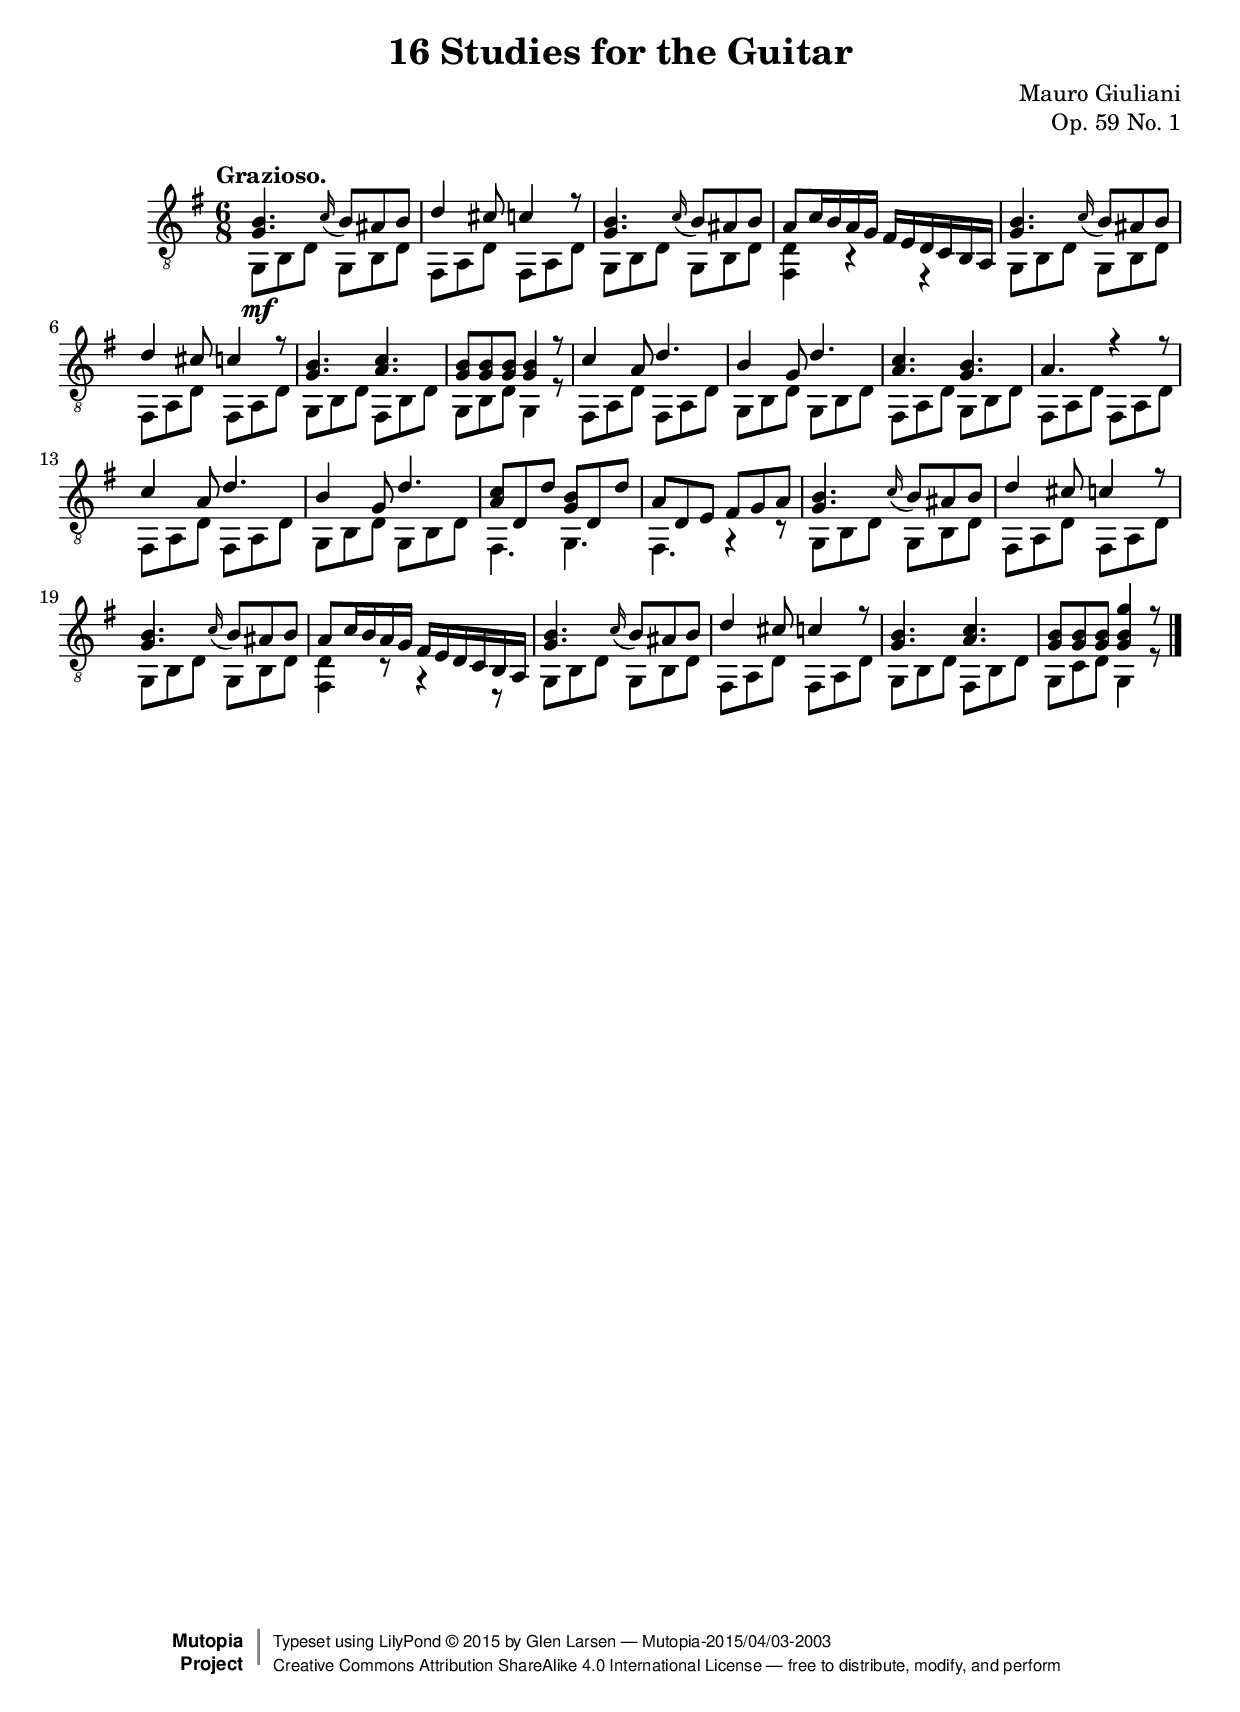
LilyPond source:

\version "2.19.17"

\header {
  title = "16 Studies for the Guitar"
  composer = "Mauro Giuliani"
  opus = "Op. 59 No. 1"
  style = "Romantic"
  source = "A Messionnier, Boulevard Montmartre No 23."
  % Statens musikbibliotek - The Music Library of Sweden
  % Boije 142
  date = "1822"
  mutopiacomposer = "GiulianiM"
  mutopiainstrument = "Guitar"
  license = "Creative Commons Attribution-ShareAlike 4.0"
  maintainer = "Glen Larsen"
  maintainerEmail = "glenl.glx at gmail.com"

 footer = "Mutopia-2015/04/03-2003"
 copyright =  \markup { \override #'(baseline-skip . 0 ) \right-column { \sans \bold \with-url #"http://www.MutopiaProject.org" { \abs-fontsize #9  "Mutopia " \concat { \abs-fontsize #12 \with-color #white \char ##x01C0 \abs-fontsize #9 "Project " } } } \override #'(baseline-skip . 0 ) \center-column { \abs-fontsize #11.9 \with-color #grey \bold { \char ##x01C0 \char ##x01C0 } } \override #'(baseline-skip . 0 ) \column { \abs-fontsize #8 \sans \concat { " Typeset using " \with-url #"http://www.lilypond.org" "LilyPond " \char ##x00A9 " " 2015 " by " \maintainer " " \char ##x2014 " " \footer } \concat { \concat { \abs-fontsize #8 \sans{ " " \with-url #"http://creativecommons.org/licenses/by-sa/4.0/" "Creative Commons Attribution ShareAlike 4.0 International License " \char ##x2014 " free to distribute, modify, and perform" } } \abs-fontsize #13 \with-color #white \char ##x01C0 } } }
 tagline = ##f
}

\paper {
  % add space between composer/opus markup and first staff
  markup-system-spacing #'padding = #3
  % add a little space between composer and opus
  markup-markup-spacing #'padding = #1.2
  top-margin = #8
  bottom-margin = #10
}

mbreak = {} % { \break }
global = {
  \time 6/8 \key g \major
}

upperVoice = \relative c' {
  \voiceOne
  \slurDown

  <g b>4.\mf \appoggiatura c16 b8 ais b |
  d4 cis8 c4 r8 |
  <g b>4. \appoggiatura c16 b8 ais b |
  a8 c16 b a g fis e d c b a |
  <g' b>4. \appoggiatura c16 b8 ais b |
  \mbreak

  d4 cis8 c4 r8 |
  <g b>4. <a c> |
  <g b>8 q q q4 r8 |
  c4 a8 d4. |
  b4 g8 d'4. |
  <a c>4. <g b> |
  a4. r4 r8 |
  \mbreak

  c4 a8 d4. |
  b4 g8 d'4. |
  <a c>8 d, d' <g, b> d d' |
  a8 d, e fis g a |
  <g b>4. \appoggiatura c16 b8 ais b |
  d4 cis8 c4 r8 |
  <g b>4. \appoggiatura c16 b8 ais b |
  \mbreak

  a8 c16 b a g fis e d c b a |
  <g' b>4. \appoggiatura c16 b8 ais b |
  d4 cis8 c4 r8 |
  <g b>4. <a c> |
  <g b>8 q q <g b g'>4 r8 |

  \bar "|."
}

lowerVoice = \relative c {
  \voiceTwo
  g8 b d g, b d |
  fis,8 a d fis, a d |
  g,8 b d g, b d |
  <fis, d'>4 r r |
  g8 b d g, b d |

  fis,8 a d fis, a d |
  g,8 b d fis, b d |
  g,8 b d g,4 r8 |
  fis8 a d fis, a d |
  g,8 b d g, b d |
  fis,8 a d g, b d |
  fis,8 a d fis, a d |

  fis,8 a d fis, a d |
  g,8 b d g, b d |
  fis,4. g |
  fis4. r4 r8 |
  g8 b d g, b d |
  fis,8 a d fis, a d |
  g,8 b d g, b d |

  <fis, d'>4 r8 r4 r8 |
  g8 b d g, b d |
  fis,8 a d fis, a d |
  g,8 b d fis, b d |
  g,8 c d g,4 r8
}



\score {
  <<
    \new Staff = "Guitar" \with {
      midiInstrument = #"acoustic guitar (nylon)"
      %instrumentName = #"No. 1"
    } <<
      \global
      \clef "treble_8"
      \tempo "Grazioso."

      \context Voice = "upperVoice" \upperVoice
      \context Voice = "lowerVoice" \lowerVoice
    >>
%{
    % tabs are not completely developed
    \new TabStaff = "Guitar tabs" \with {
      restrainOpenStrings = ##t
    } <<
      \clef "moderntab"
      \global
      \context TabVoice = "upperVoice" \upperVoice
      \context TabVoice = "lowerVoice" \lowerVoice
    >>
%}
  >>
  \layout {}
  \midi {
    \tempo 4 = 100
  }
}
